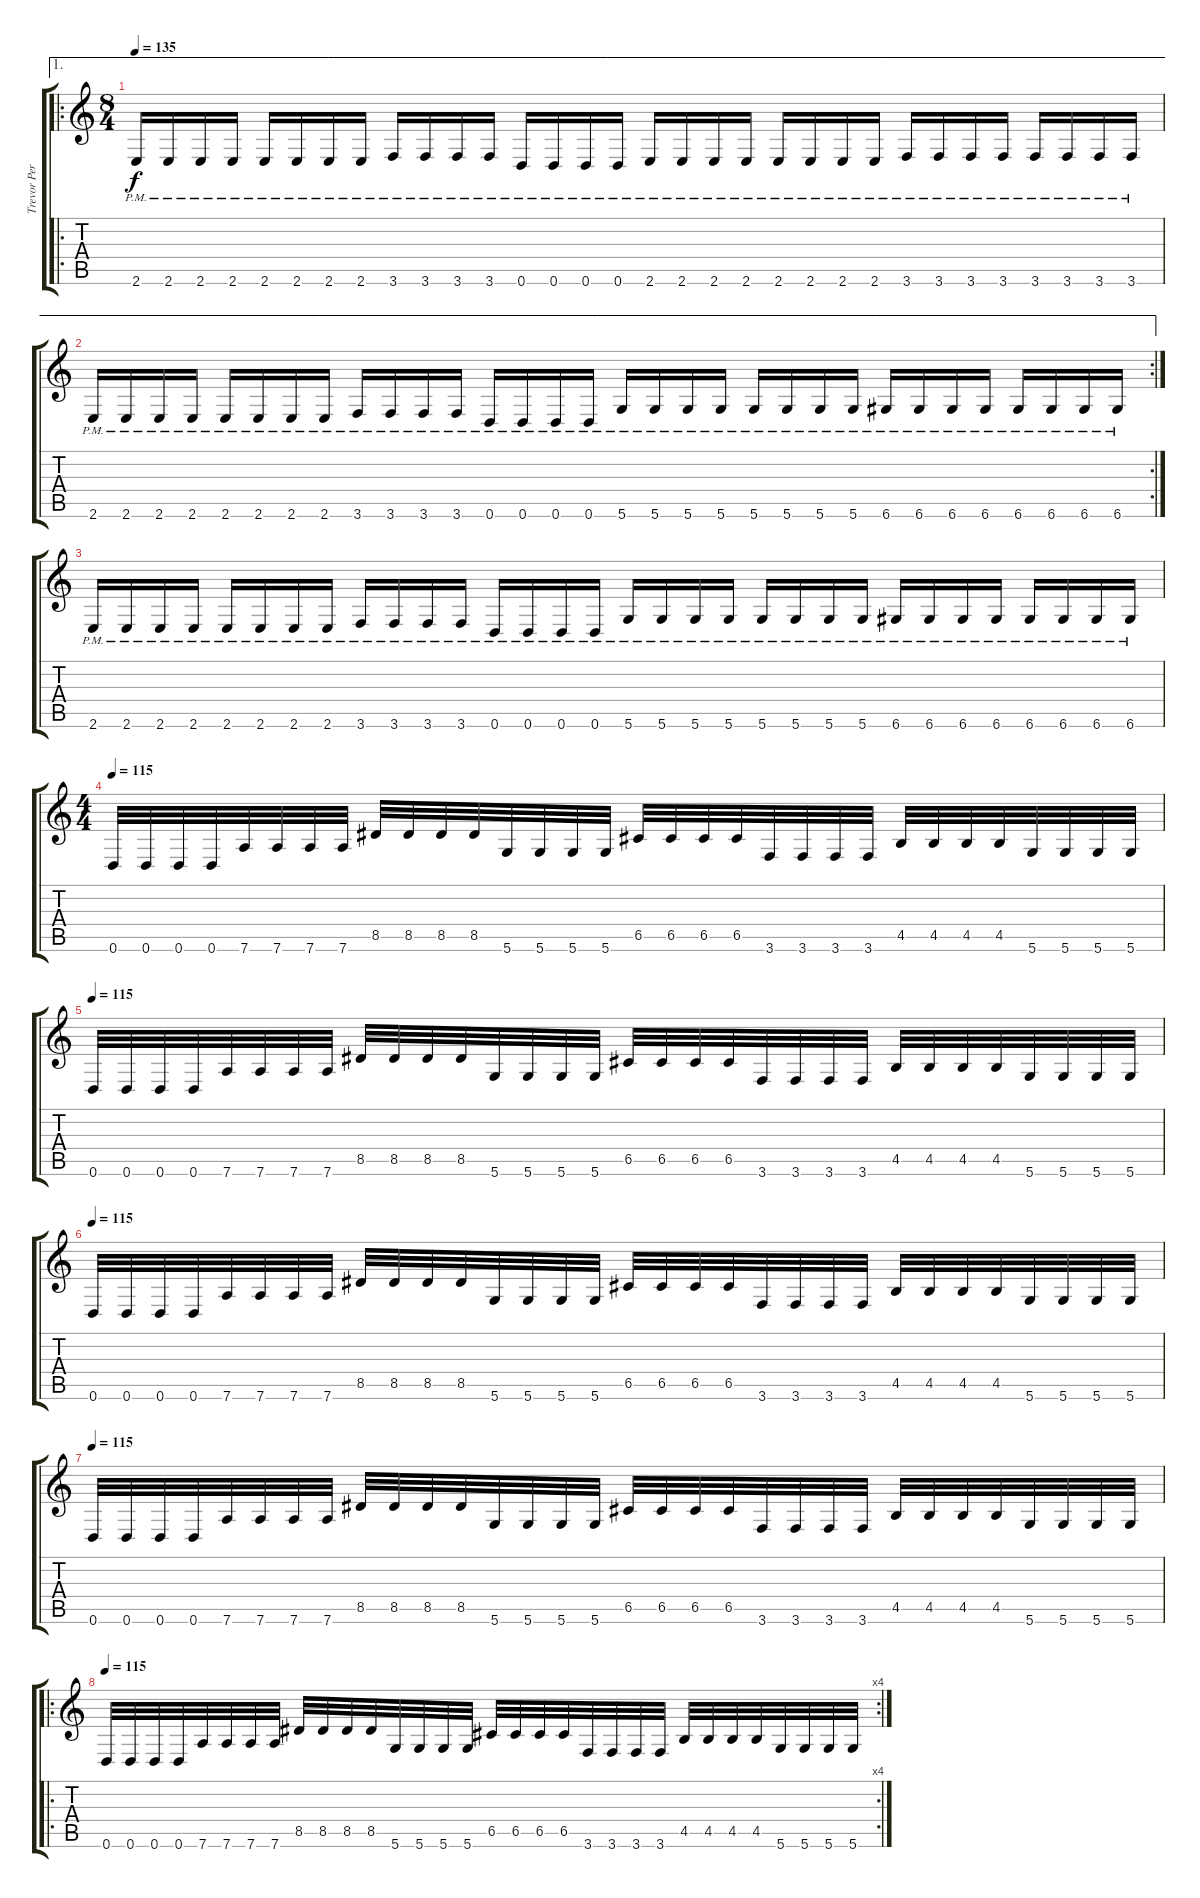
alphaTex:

\track ("Trevor Peres" "Trevor Per") {instrument distortionguitar}
\staff {score tabs}
\tuning (D4 A3 F3 C3 G2 D2) {hide}
\ae 1
\ro
\ts (8 4)
\tempo 135
\clef g2
\ks c
2.6{pm}.16{dy f} 2.6{pm}.16 2.6{pm}.16 2.6{pm}.16 2.6{pm}.16 2.6{pm}.16 2.6{pm}.16 2.6{pm}.16 3.6{pm}.16 3.6{pm}.16 3.6{pm}.16 3.6{pm}.16 0.6{pm}.16 0.6{pm}.16 0.6{pm}.16 0.6{pm}.16 2.6{pm}.16 2.6{pm}.16 2.6{pm}.16 2.6{pm}.16 2.6{pm}.16 2.6{pm}.16 2.6{pm}.16 2.6{pm}.16 3.6{pm}.16 3.6{pm}.16 3.6{pm}.16 3.6{pm}.16 3.6{pm}.16 3.6{pm}.16 3.6{pm}.16 3.6{pm}.16 |
\ae 1
\rc 2
2.6{pm}.16 2.6{pm}.16 2.6{pm}.16 2.6{pm}.16 2.6{pm}.16 2.6{pm}.16 2.6{pm}.16 2.6{pm}.16 3.6{pm}.16 3.6{pm}.16 3.6{pm}.16 3.6{pm}.16 0.6{pm}.16 0.6{pm}.16 0.6{pm}.16 0.6{pm}.16 5.6{pm}.16 5.6{pm}.16 5.6{pm}.16 5.6{pm}.16 5.6{pm}.16 5.6{pm}.16 5.6{pm}.16 5.6{pm}.16 6.6{pm}.16 6.6{pm}.16 6.6{pm}.16 6.6{pm}.16 6.6{pm}.16 6.6{pm}.16 6.6{pm}.16 6.6{pm}.16 |
2.6{pm}.16 2.6{pm}.16 2.6{pm}.16 2.6{pm}.16 2.6{pm}.16 2.6{pm}.16 2.6{pm}.16 2.6{pm}.16 3.6{pm}.16 3.6{pm}.16 3.6{pm}.16 3.6{pm}.16 0.6{pm}.16 0.6{pm}.16 0.6{pm}.16 0.6{pm}.16 5.6{pm}.16 5.6{pm}.16 5.6{pm}.16 5.6{pm}.16 5.6{pm}.16 5.6{pm}.16 5.6{pm}.16 5.6{pm}.16 6.6{pm}.16 6.6{pm}.16 6.6{pm}.16 6.6{pm}.16 6.6{pm}.16 6.6{pm}.16 6.6{pm}.16 6.6{pm}.16 |
\ts (4 4)
\tempo 115
0.6.32 0.6.32 0.6.32 0.6.32 7.6.32 7.6.32 7.6.32 7.6.32 8.5.32 8.5.32 8.5.32 8.5.32 5.6.32 5.6.32 5.6.32 5.6.32 6.5.32 6.5.32 6.5.32 6.5.32 3.6.32 3.6.32 3.6.32 3.6.32 4.5.32 4.5.32 4.5.32 4.5.32 5.6.32 5.6.32 5.6.32 5.6.32 |
\tempo 115
0.6.32 0.6.32 0.6.32 0.6.32 7.6.32 7.6.32 7.6.32 7.6.32 8.5.32 8.5.32 8.5.32 8.5.32 5.6.32 5.6.32 5.6.32 5.6.32 6.5.32 6.5.32 6.5.32 6.5.32 3.6.32 3.6.32 3.6.32 3.6.32 4.5.32 4.5.32 4.5.32 4.5.32 5.6.32 5.6.32 5.6.32 5.6.32 |
\tempo 115
0.6.32 0.6.32 0.6.32 0.6.32 7.6.32 7.6.32 7.6.32 7.6.32 8.5.32 8.5.32 8.5.32 8.5.32 5.6.32 5.6.32 5.6.32 5.6.32 6.5.32 6.5.32 6.5.32 6.5.32 3.6.32 3.6.32 3.6.32 3.6.32 4.5.32 4.5.32 4.5.32 4.5.32 5.6.32 5.6.32 5.6.32 5.6.32 |
\tempo 115
0.6.32 0.6.32 0.6.32 0.6.32 7.6.32 7.6.32 7.6.32 7.6.32 8.5.32 8.5.32 8.5.32 8.5.32 5.6.32 5.6.32 5.6.32 5.6.32 6.5.32 6.5.32 6.5.32 6.5.32 3.6.32 3.6.32 3.6.32 3.6.32 4.5.32 4.5.32 4.5.32 4.5.32 5.6.32 5.6.32 5.6.32 5.6.32 |
\ro
\rc 4
\tempo 115
0.6.32 0.6.32 0.6.32 0.6.32 7.6.32 7.6.32 7.6.32 7.6.32 8.5.32 8.5.32 8.5.32 8.5.32 5.6.32 5.6.32 5.6.32 5.6.32 6.5.32 6.5.32 6.5.32 6.5.32 3.6.32 3.6.32 3.6.32 3.6.32 4.5.32 4.5.32 4.5.32 4.5.32 5.6.32 5.6.32 5.6.32 5.6.32
